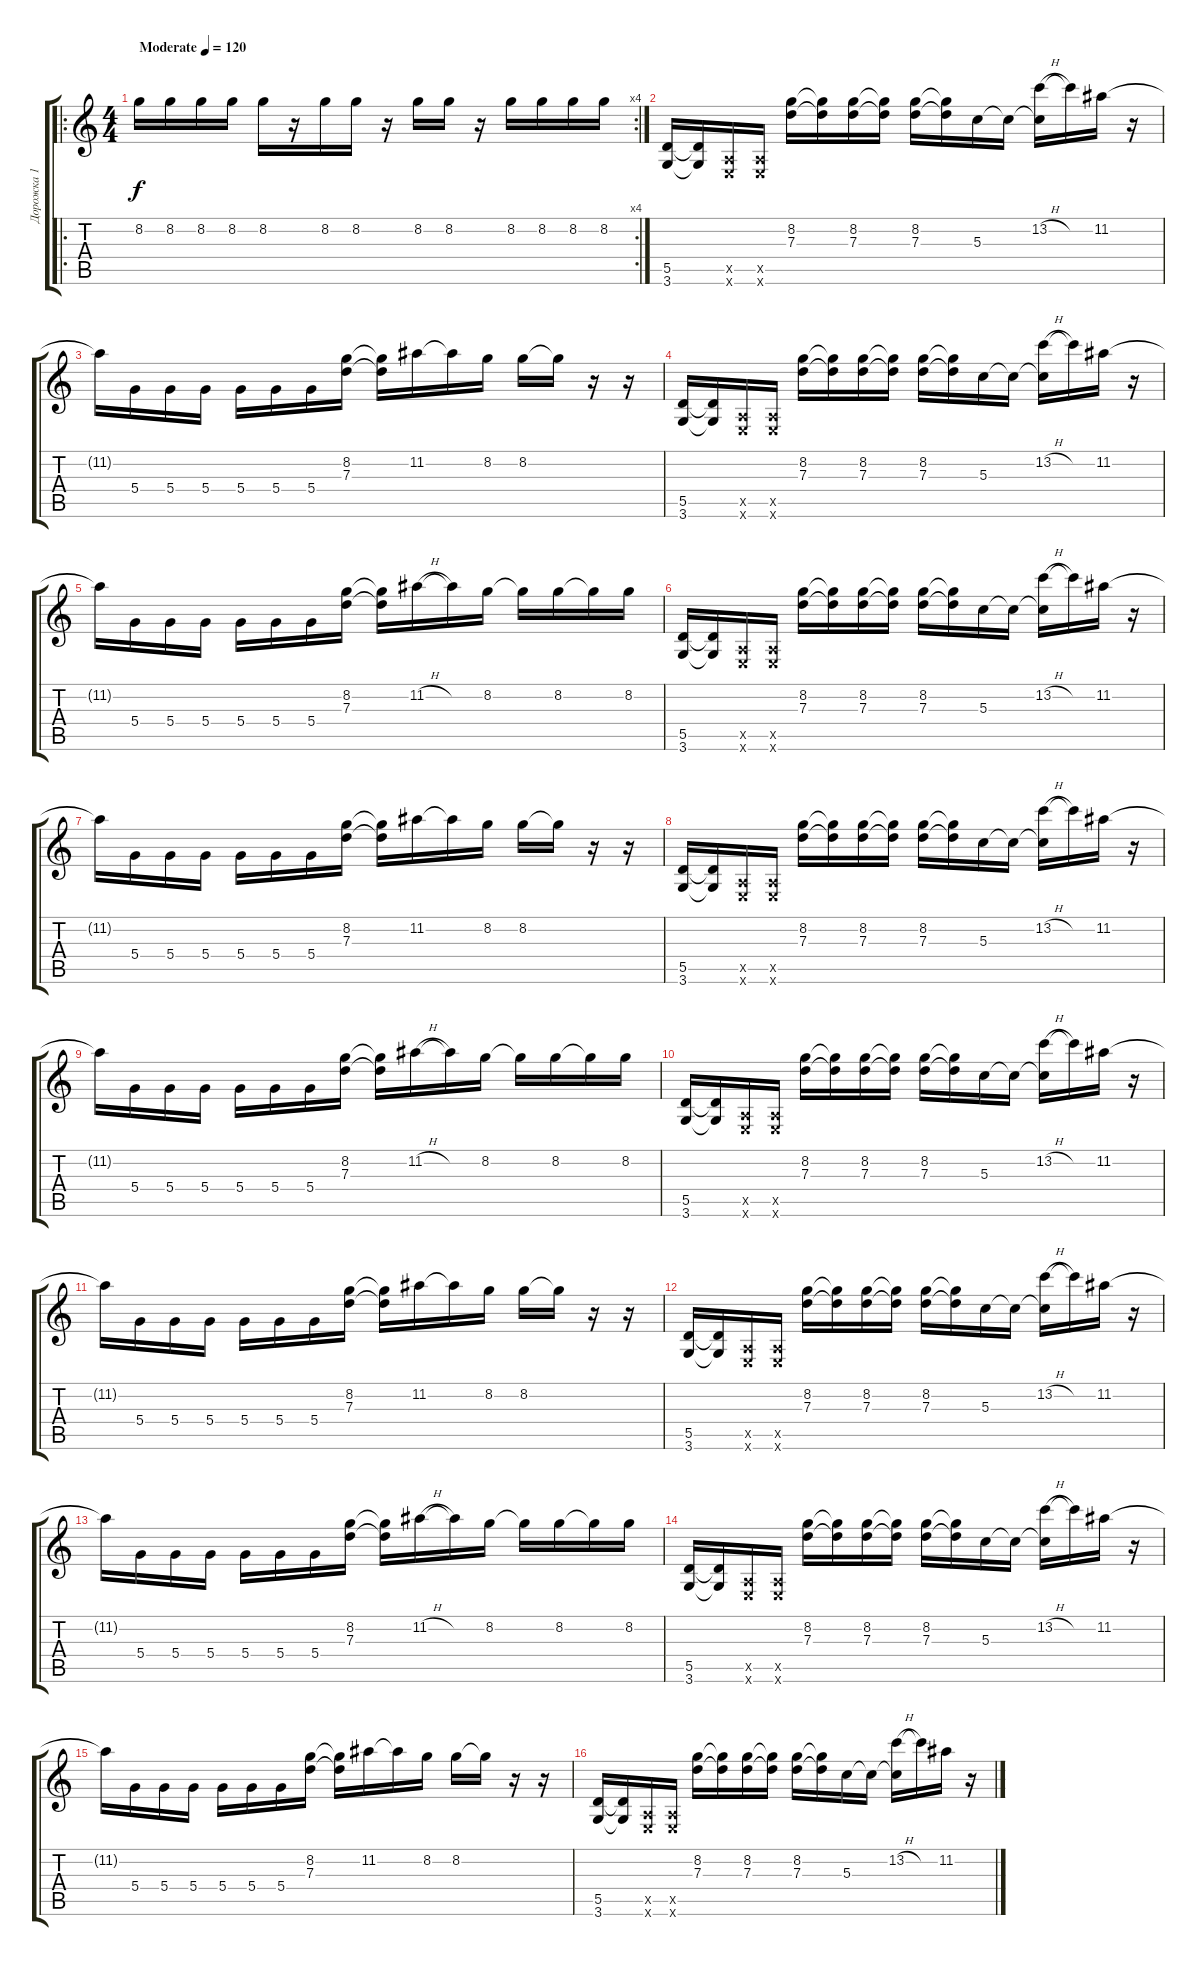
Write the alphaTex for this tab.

\track ("Дорожка 1" "Дорожка 1") {instrument overdrivenguitar}
\staff {score tabs}
\tuning (E4 B3 G3 D3 A2 E2) {hide}
\ro
\rc 4
\ts (4 4)
\tempo (120 "Moderate")
\clef g2
\ks c
8.2.16{dy f instrument overdrivenguitar} 8.2.16 8.2.16 8.2.16 8.2.16 r.16 8.2.16 8.2.16 r.16 8.2.16 8.2.16 r.16 8.2.16 8.2.16 8.2.16 8.2.16 |
(5.5 3.6).16 (5.5{t} 3.6{t}).16 (0.5{x} 0.6{x}).16 (0.5{x} 0.6{x}).16 (8.2 7.3).16 (8.2{t} 7.3{t}).16 (8.2 7.3).16 (8.2{t} 7.3{t}).16 (8.2 7.3).16 (8.2{t} 7.3{t}).16 5.3.16 5.3{t}.16 (13.2{h} 5.3{t}).16 13.2{t}.16 11.2.16 r.16 |
11.2{t}.16 5.4.16 5.4.16 5.4.16 5.4.16 5.4.16 5.4.16 (8.2 7.3).16 (8.2{t} 7.3{t}).16 11.2.16 11.2{t}.16 8.2.16 8.2.16 8.2{t}.16 r.16 r.16 |
(5.5 3.6).16 (5.5{t} 3.6{t}).16 (0.5{x} 0.6{x}).16 (0.5{x} 0.6{x}).16 (8.2 7.3).16 (8.2{t} 7.3{t}).16 (8.2 7.3).16 (8.2{t} 7.3{t}).16 (8.2 7.3).16 (8.2{t} 7.3{t}).16 5.3.16 5.3{t}.16 (13.2{h} 5.3{t}).16 13.2{t}.16 11.2.16 r.16 |
11.2{t}.16 5.4.16 5.4.16 5.4.16 5.4.16 5.4.16 5.4.16 (8.2 7.3).16 (8.2{t} 7.3{t}).16 11.2{h}.16 11.2{t}.16 8.2.16 8.2{t}.16 8.2.16 8.2{t}.16 8.2.16 |
(5.5 3.6).16 (5.5{t} 3.6{t}).16 (0.5{x} 0.6{x}).16 (0.5{x} 0.6{x}).16 (8.2 7.3).16 (8.2{t} 7.3{t}).16 (8.2 7.3).16 (8.2{t} 7.3{t}).16 (8.2 7.3).16 (8.2{t} 7.3{t}).16 5.3.16 5.3{t}.16 (13.2{h} 5.3{t}).16 13.2{t}.16 11.2.16 r.16 |
11.2{t}.16 5.4.16 5.4.16 5.4.16 5.4.16 5.4.16 5.4.16 (8.2 7.3).16 (8.2{t} 7.3{t}).16 11.2.16 11.2{t}.16 8.2.16 8.2.16 8.2{t}.16 r.16 r.16 |
(5.5 3.6).16 (5.5{t} 3.6{t}).16 (0.5{x} 0.6{x}).16 (0.5{x} 0.6{x}).16 (8.2 7.3).16 (8.2{t} 7.3{t}).16 (8.2 7.3).16 (8.2{t} 7.3{t}).16 (8.2 7.3).16 (8.2{t} 7.3{t}).16 5.3.16 5.3{t}.16 (13.2{h} 5.3{t}).16 13.2{t}.16 11.2.16 r.16 |
11.2{t}.16 5.4.16 5.4.16 5.4.16 5.4.16 5.4.16 5.4.16 (8.2 7.3).16 (8.2{t} 7.3{t}).16 11.2{h}.16 11.2{t}.16 8.2.16 8.2{t}.16 8.2.16 8.2{t}.16 8.2.16 |
(5.5 3.6).16 (5.5{t} 3.6{t}).16 (0.5{x} 0.6{x}).16 (0.5{x} 0.6{x}).16 (8.2 7.3).16 (8.2{t} 7.3{t}).16 (8.2 7.3).16 (8.2{t} 7.3{t}).16 (8.2 7.3).16 (8.2{t} 7.3{t}).16 5.3.16 5.3{t}.16 (13.2{h} 5.3{t}).16 13.2{t}.16 11.2.16 r.16 |
11.2{t}.16 5.4.16 5.4.16 5.4.16 5.4.16 5.4.16 5.4.16 (8.2 7.3).16 (8.2{t} 7.3{t}).16 11.2.16 11.2{t}.16 8.2.16 8.2.16 8.2{t}.16 r.16 r.16 |
(5.5 3.6).16 (5.5{t} 3.6{t}).16 (0.5{x} 0.6{x}).16 (0.5{x} 0.6{x}).16 (8.2 7.3).16 (8.2{t} 7.3{t}).16 (8.2 7.3).16 (8.2{t} 7.3{t}).16 (8.2 7.3).16 (8.2{t} 7.3{t}).16 5.3.16 5.3{t}.16 (13.2{h} 5.3{t}).16 13.2{t}.16 11.2.16 r.16 |
11.2{t}.16 5.4.16 5.4.16 5.4.16 5.4.16 5.4.16 5.4.16 (8.2 7.3).16 (8.2{t} 7.3{t}).16 11.2{h}.16 11.2{t}.16 8.2.16 8.2{t}.16 8.2.16 8.2{t}.16 8.2.16 |
(5.5 3.6).16 (5.5{t} 3.6{t}).16 (0.5{x} 0.6{x}).16 (0.5{x} 0.6{x}).16 (8.2 7.3).16 (8.2{t} 7.3{t}).16 (8.2 7.3).16 (8.2{t} 7.3{t}).16 (8.2 7.3).16 (8.2{t} 7.3{t}).16 5.3.16 5.3{t}.16 (13.2{h} 5.3{t}).16 13.2{t}.16 11.2.16 r.16 |
11.2{t}.16 5.4.16 5.4.16 5.4.16 5.4.16 5.4.16 5.4.16 (8.2 7.3).16 (8.2{t} 7.3{t}).16 11.2.16 11.2{t}.16 8.2.16 8.2.16 8.2{t}.16 r.16 r.16 |
(5.5 3.6).16 (5.5{t} 3.6{t}).16 (0.5{x} 0.6{x}).16 (0.5{x} 0.6{x}).16 (8.2 7.3).16 (8.2{t} 7.3{t}).16 (8.2 7.3).16 (8.2{t} 7.3{t}).16 (8.2 7.3).16 (8.2{t} 7.3{t}).16 5.3.16 5.3{t}.16 (13.2{h} 5.3{t}).16 13.2{t}.16 11.2.16 r.16
